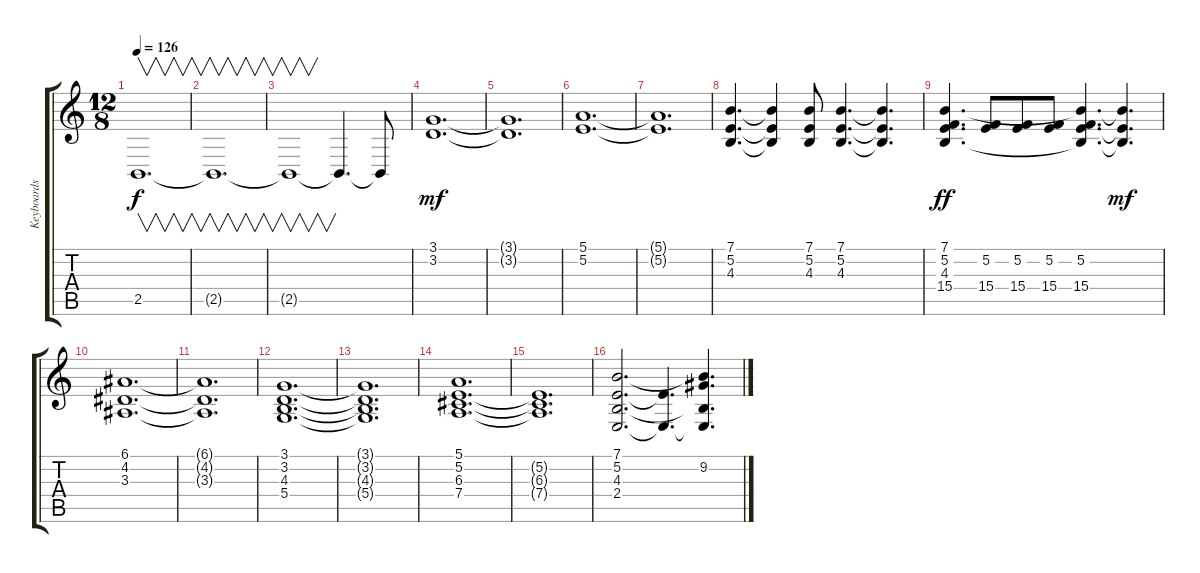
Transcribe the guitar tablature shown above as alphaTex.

\track ("Keyboards" "Keyboards") {instrument reedorgan}
\staff {score tabs}
\tuning (E4 B3 G3 D3 A2 E2) {hide}
\ts (12 8)
\tempo 126
\clef g2
\ks c
2.5{t}.1{v d dy f} |
2.5{t}.1{v d volume 0} |
2.5{t}.1{v} 2.5{t}.4{d} 2.5{t}.8{instrument reedorgan} |
(3.1 3.2).1{d dy mf volume 13} |
(3.1{t} 3.2{t}).1{d} |
(5.1 5.2).1{d} |
(5.1{t} 5.2{t}).1{d} |
(7.1 5.2 4.3).4{d} (7.1{t} 5.2{t} 4.3{t}).4 (7.1 5.2 4.3).8 (7.1 5.2 4.3).4{d} (7.1{t} 5.2{t} 4.3{t}).4{d} |
(7.1 5.2 4.3 15.4).4{d dy ff} (5.2 15.4).8 (5.2 15.4).8 (5.2 15.4).8 (7.1{t} 5.2 4.3{t} 15.4).4{d} (7.1{t} 5.2{t} 4.3{t}).4{d dy mf} |
(6.1 4.2 3.3).1{d} |
(6.1{t} 4.2{t} 3.3{t}).1{d} |
(3.1 3.2 4.3 5.4).1{d} |
(3.1{t} 3.2{t} 4.3{t} 5.4{t}).1{d} |
(5.1 5.2 6.3 7.4).1{d} |
(5.2{t} 6.3{t} 7.4{t}).1{d} |
(7.1 5.2 4.3 2.4).2{d} (5.2{t} 2.4{t}).4{d} (7.1{t} 9.2 4.3{t} 2.4{t}).4{d}
